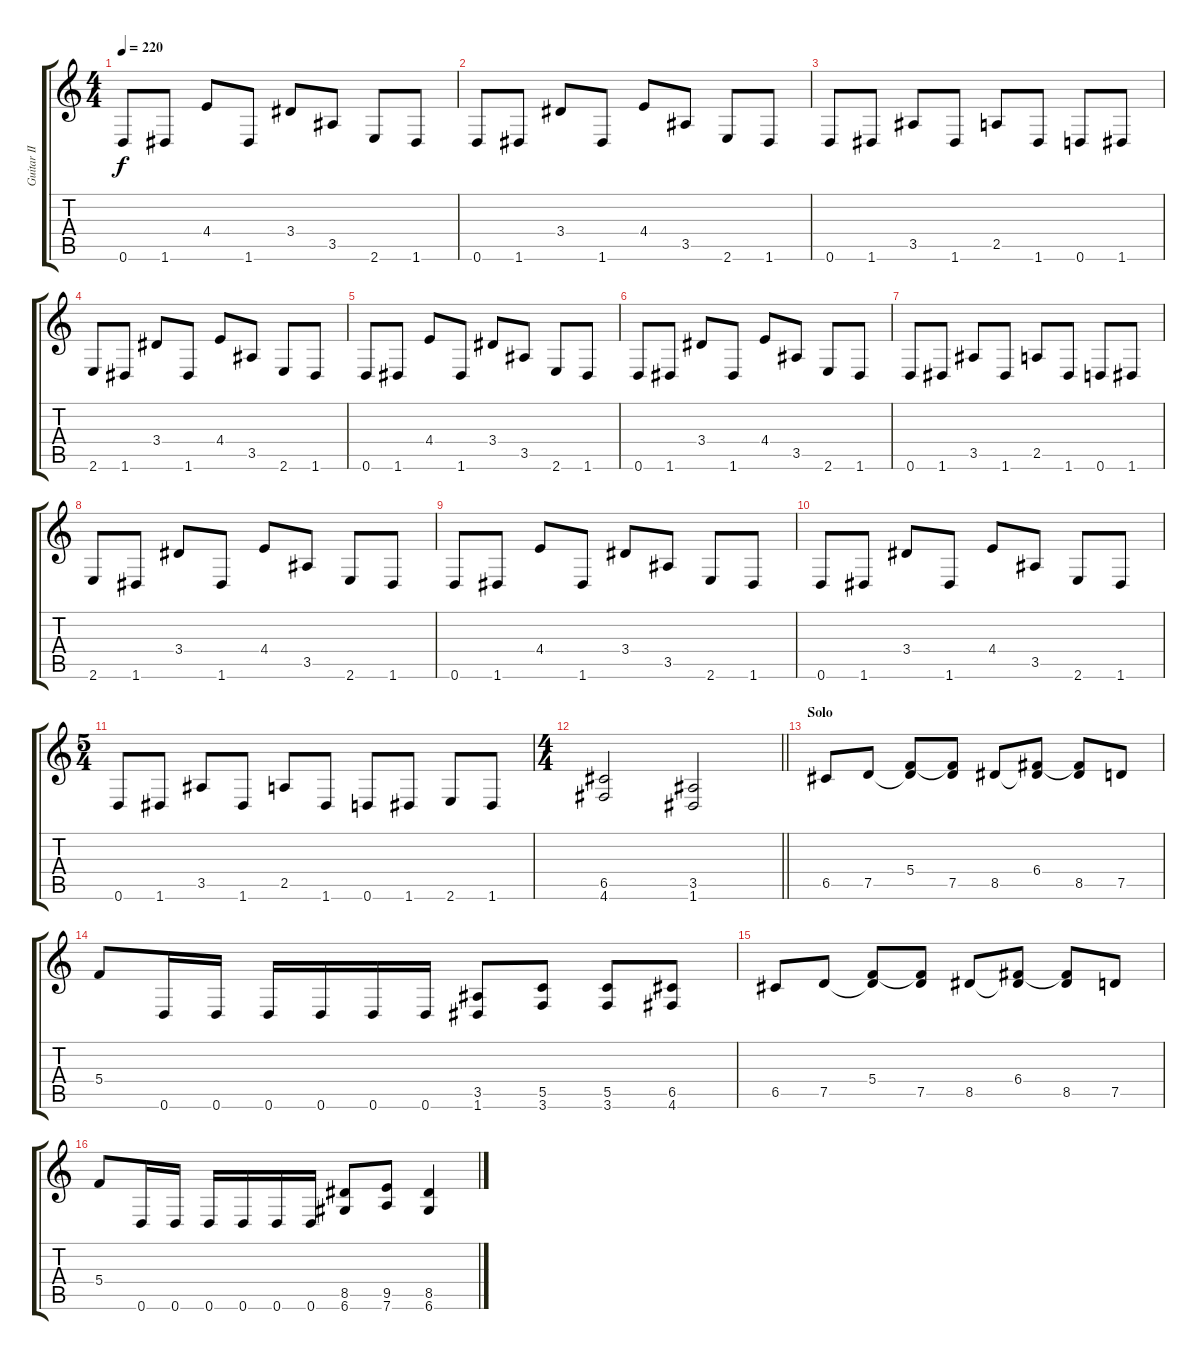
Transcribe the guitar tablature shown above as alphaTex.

\track ("Guitar II" "Guitar II") {instrument distortionguitar}
\staff {score tabs}
\tuning (D4 A3 F3 C3 G2 D2) {hide}
\ts (4 4)
\tempo 220
\clef g2
\ks c
0.6.8{dy f} 1.6.8 4.4.8 1.6.8 3.4.8 3.5.8 2.6.8 1.6.8 |
0.6.8 1.6.8 3.4.8 1.6.8 4.4.8 3.5.8 2.6.8 1.6.8 |
0.6.8 1.6.8 3.5.8 1.6.8 2.5.8 1.6.8 0.6.8 1.6.8 |
2.6.8 1.6.8 3.4.8 1.6.8 4.4.8 3.5.8 2.6.8 1.6.8 |
0.6.8 1.6.8 4.4.8 1.6.8 3.4.8 3.5.8 2.6.8 1.6.8 |
0.6.8 1.6.8 3.4.8 1.6.8 4.4.8 3.5.8 2.6.8 1.6.8 |
0.6.8 1.6.8 3.5.8 1.6.8 2.5.8 1.6.8 0.6.8 1.6.8 |
2.6.8 1.6.8 3.4.8 1.6.8 4.4.8 3.5.8 2.6.8 1.6.8 |
0.6.8 1.6.8 4.4.8 1.6.8 3.4.8 3.5.8 2.6.8 1.6.8 |
0.6.8 1.6.8 3.4.8 1.6.8 4.4.8 3.5.8 2.6.8 1.6.8 |
\ts (5 4)
0.6.8 1.6.8 3.5.8 1.6.8 2.5.8 1.6.8 0.6.8 1.6.8 2.6.8 1.6.8 |
\ts (4 4)
\barLineRight lightlight
(6.5 4.6).2 (3.5 1.6).2 |
\section ("" "Solo")
6.5.8 7.5.8 (5.4 7.5{t}).8 (5.4{t} 7.5).8 8.5.8 (6.4 8.5{t}).8 (6.4{t} 8.5).8 7.5.8 |
5.4.8 0.6.16 0.6.16 0.6.16 0.6.16 0.6.16 0.6.16 (3.5 1.6).8 (5.5 3.6).8 (5.5 3.6).8 (6.5 4.6).8 |
6.5.8 7.5.8 (5.4 7.5{t}).8 (5.4{t} 7.5).8 8.5.8 (6.4 8.5{t}).8 (6.4{t} 8.5).8 7.5.8 |
5.4.8 0.6.16 0.6.16 0.6.16 0.6.16 0.6.16 0.6.16 (8.5 6.6).8 (9.5 7.6).8 (8.5 6.6).4
